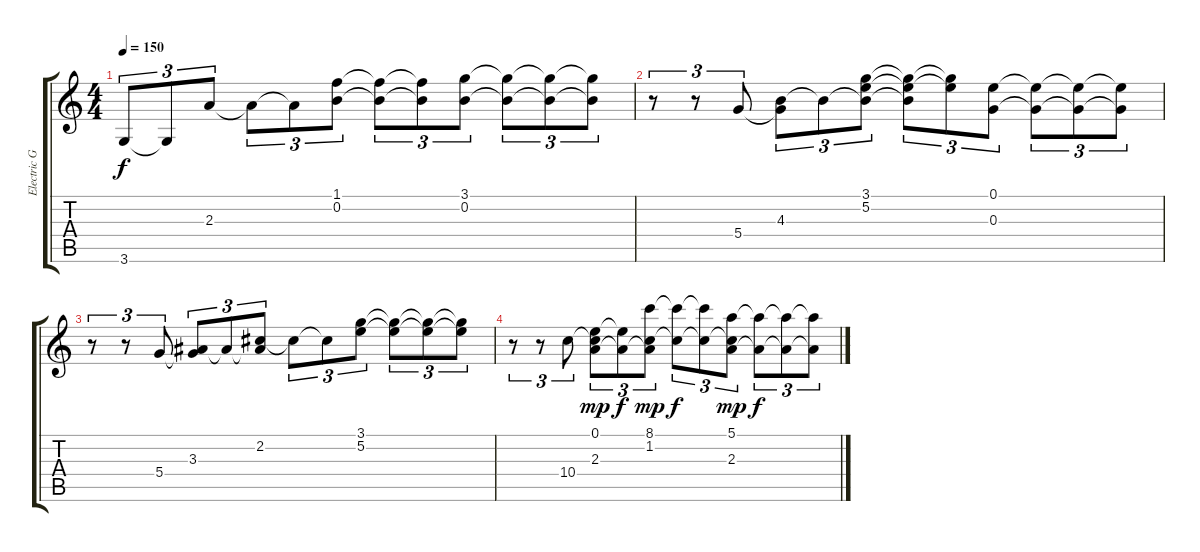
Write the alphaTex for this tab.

\track ("Electric Guitar" "Electric G") {instrument electricguitarclean}
\staff {score tabs}
\tuning (E4 B3 G3 D3 A2 E2) {hide}
\ts (4 4)
\tempo 150
\clef g2
\ks c
3.6{t}.8{tu (3 2) dy f} 3.6{t}.8{tu (3 2)} 2.3.8{tu (3 2)} 2.3{t}.8{tu (3 2)} 2.3{t}.8{tu (3 2)} (1.1 0.2).8{tu (3 2)} (1.1{t} 0.2{t}).8{tu (3 2)} (1.1{t} 0.2{t}).8{tu (3 2)} (3.1 0.2).8{tu (3 2)} (3.1{t} 0.2{t}).8{tu (3 2)} (3.1{t} 0.2{t}).8{tu (3 2)} (3.1{t} 0.2{t}).8{tu (3 2)} |
r.8{tu (3 2)} r.8{tu (3 2)} 5.4.8{tu (3 2)} (4.3 5.4{t}).8{tu (3 2)} 4.3{t}.8{tu (3 2)} (3.1 5.2 4.3{t}).8{tu (3 2)} (3.1{t} 5.2{t} 4.3{t}).8{tu (3 2)} (3.1{t} 5.2{t}).8{tu (3 2)} (0.1 0.3).8{tu (3 2)} (0.1{t} 0.3{t}).8{tu (3 2)} (0.1{t} 0.3{t}).8{tu (3 2)} (0.1{t} 0.3{t}).8{tu (3 2)} |
r.8{tu (3 2)} r.8{tu (3 2)} 5.4.8{tu (3 2)} (3.3 5.4{t}).8{tu (3 2)} 3.3{t}.8{tu (3 2)} (2.2 3.3{t}).8{tu (3 2)} 2.2{t}.8{tu (3 2)} 2.2{t}.8{tu (3 2)} (3.1 5.2).8{tu (3 2)} (3.1{t} 5.2{t}).8{tu (3 2)} (3.1{t} 5.2{t}).8{tu (3 2)} (3.1{t} 5.2{t}).8{tu (3 2)} |
r.8{tu (3 2)} r.8{tu (3 2)} 10.4.8{tu (3 2)} (0.1 2.3 10.4{t}).8{tu (3 2) dy mp} (0.1{t} 2.3{t}).8{tu (3 2) dy f} (8.1 1.2 2.3{t}).8{tu (3 2) dy mp} (8.1{t} 1.2{t}).8{tu (3 2) dy f} (8.1{t} 1.2{t}).8{tu (3 2)} (5.1 1.2{t} 2.3).8{tu (3 2) dy mp} (5.1{t} 2.3{t}).8{tu (3 2) dy f} (5.1{t} 2.3{t}).8{tu (3 2)} (5.1{t} 2.3{t}).8{tu (3 2)}
